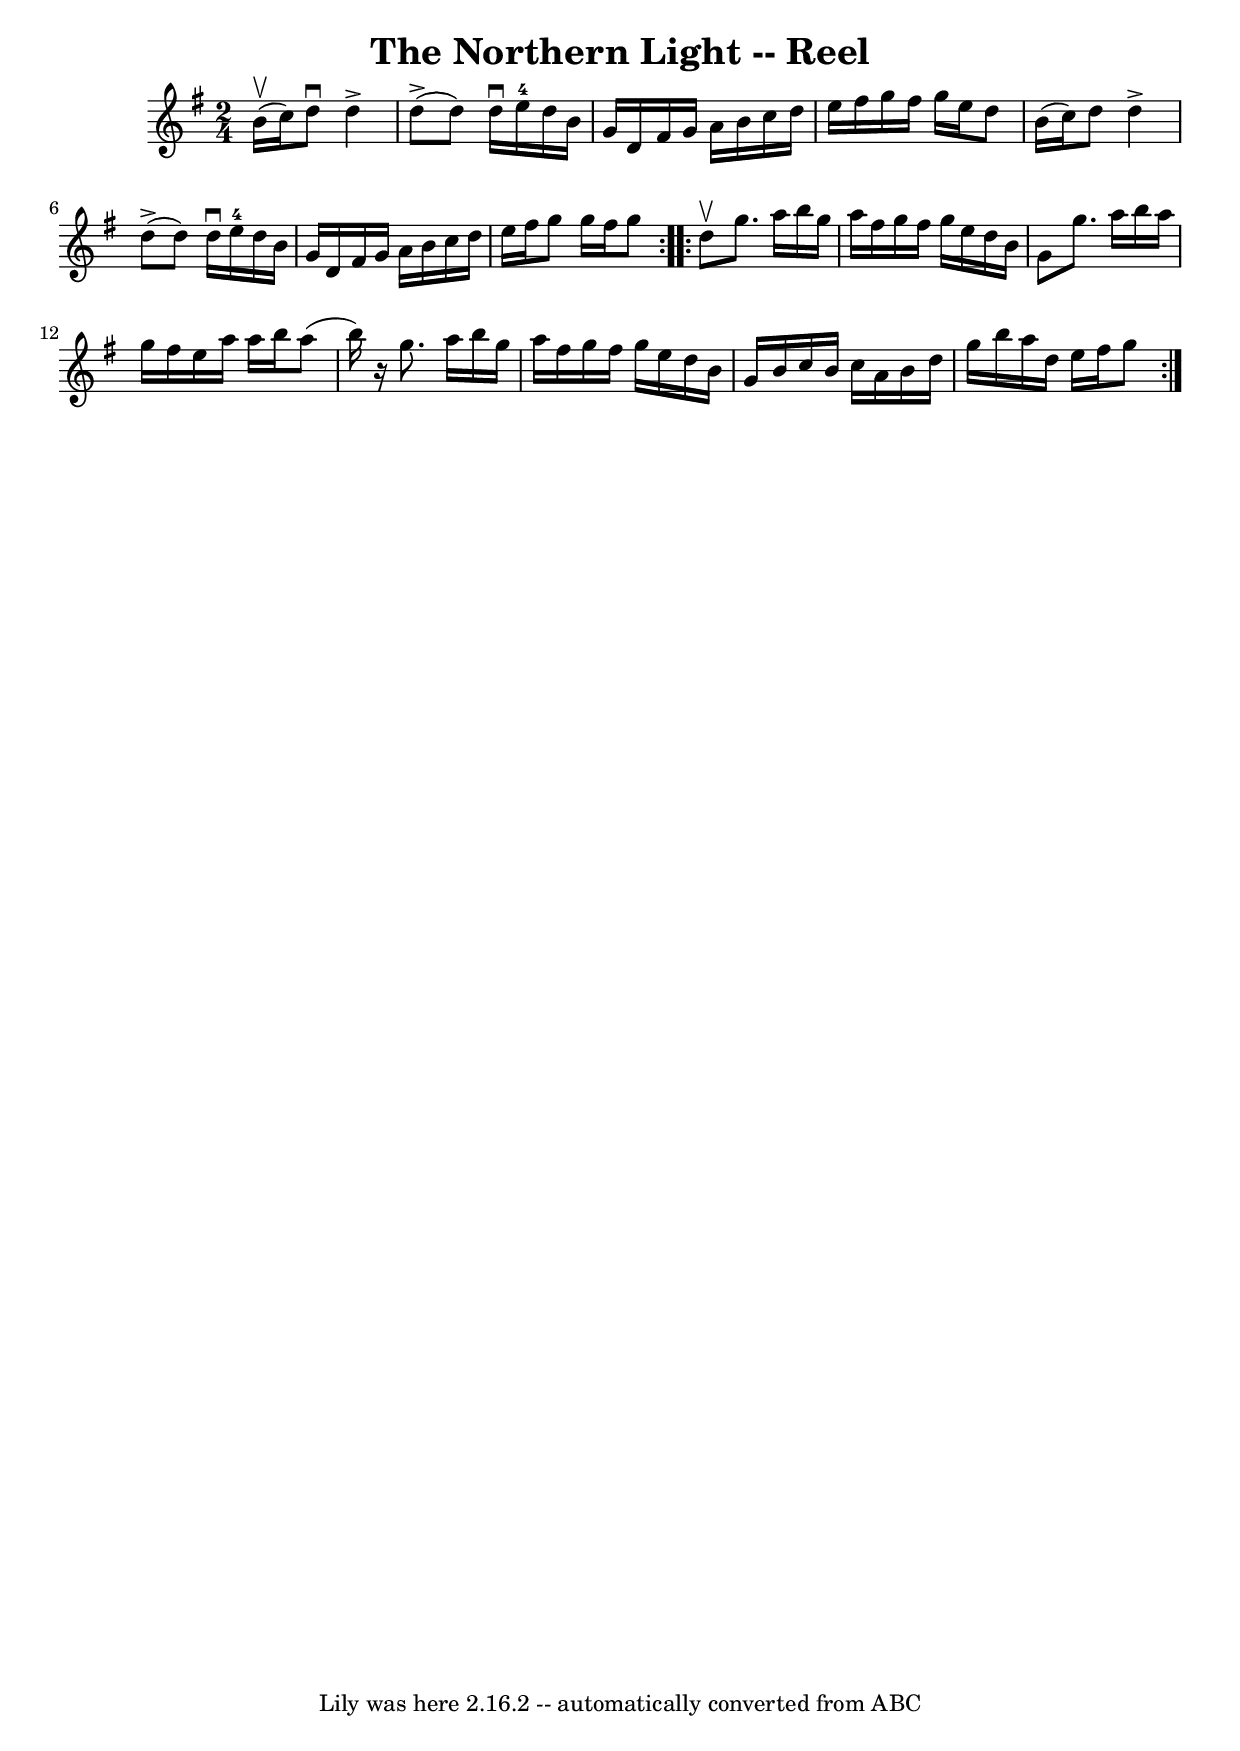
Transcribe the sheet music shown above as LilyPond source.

\version "2.16.2"
\include "Mammoth.ily"
\header {
  %% book = "Ryan's Mammoth Collection"
 crossRefNumber = "1"
 footnotes = "\\\\385"
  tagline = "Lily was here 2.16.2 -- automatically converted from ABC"
  title = "The Northern Light -- Reel"

}
voicedefault =  {



  \repeat volta 2 {

    \time 2/4 
    \key g \major b'16^\upbow(c''16)  |
 d''8^\downbow d''4^\accent d''8 (^\accent    |
 d''8) d''16^\downbow e''16-4 d''16 b'16 g'16 d'16     |
 fis'16 g'16 a'16 b'16 c''16 d''16 e''16 fis''16     |
 g''16 fis''16 g''16 e''16 d''8 b'16 (c''16)    |
 d''8 d''4^\accent d''8 (^\accent   |
 d''8) d''16^\downbow e''16-4 d''16 b'16 g'16 d'16    |
 fis'16 g'16 a'16 b'16 c''16 d''16 e''16 fis''16     |
 g''8 g''16    
 fis''16 g''8  
  }     
  \repeat volta 2 { d''8^\upbow  |
 g''8. a''16 b''16 g''16 a''16 fis''16     |
 g''16 fis''16 g''16 e''16 d''16 b'16 g'8     |
 g''8. a''16 b''16 a''16 g''16 fis''16     |
 e''16 a''16 a''16 b''16 a''8 (b''16)   r16  |
 g''8. a''16 b''16 g''16 a''16 fis''16     |
 g''16 fis''16 g''16 e''16 d''16 b'16 g'16 b'16     |
 c''16 b'16 c''16 a'16 b'16 d''16 g''16 b''16     |
 a''16 d''16 e''16 fis''16 g''8  
  }   

}

\score{
  <<

    \context Staff="default"
    {
      \voicedefault 
      
    }

  >>
  \layout {
    
  }
  \midi {
  }

}
